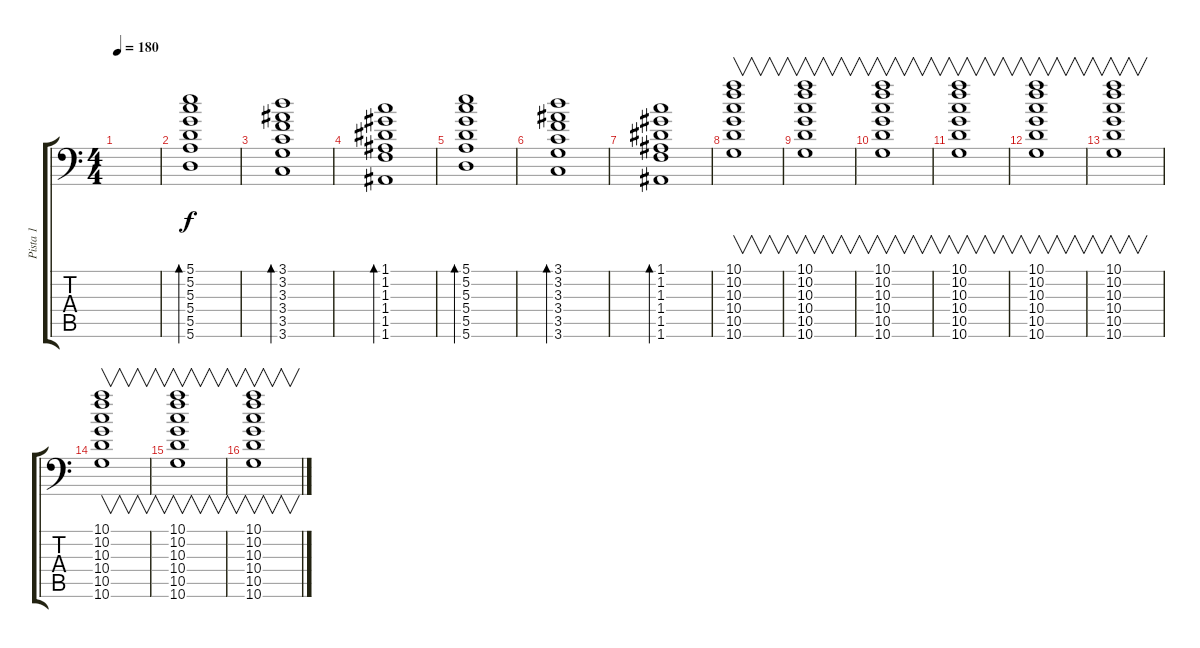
\track ("Pista 1" "Pista 1") {instrument distortionguitar}
\staff {score tabs}
\tuning (B3 G3 D3 A2 E2 A1) {hide}
\ts (4 4)
\tempo 180
\clef f4
\ks c
|
(5.1 5.2 5.3 5.4 5.5 5.6).1{bd 480 instrument distortionguitar} |
(3.1 3.2 3.3 3.4 3.5 3.6).1{bd 480} |
(1.1 1.2 1.3 1.4 1.5 1.6).1{bd 480} |
(5.1 5.2 5.3 5.4 5.5 5.6).1{bd 480} |
(3.1 3.2 3.3 3.4 3.5 3.6).1{bd 480} |
(1.1 1.2 1.3 1.4 1.5 1.6).1{bd 480} |
(10.1 10.2 10.3 10.4 10.5 10.6).1{v} |
(10.1 10.2 10.3 10.4 10.5 10.6).1{v} |
(10.1 10.2 10.3 10.4 10.5 10.6).1{v} |
(10.1 10.2 10.3 10.4 10.5 10.6).1{v} |
(10.1 10.2 10.3 10.4 10.5 10.6).1{v} |
(10.1 10.2 10.3 10.4 10.5 10.6).1{v} |
(10.1 10.2 10.3 10.4 10.5 10.6).1{v} |
(10.1 10.2 10.3 10.4 10.5 10.6).1{v} |
(10.1 10.2 10.3 10.4 10.5 10.6).1{v}
